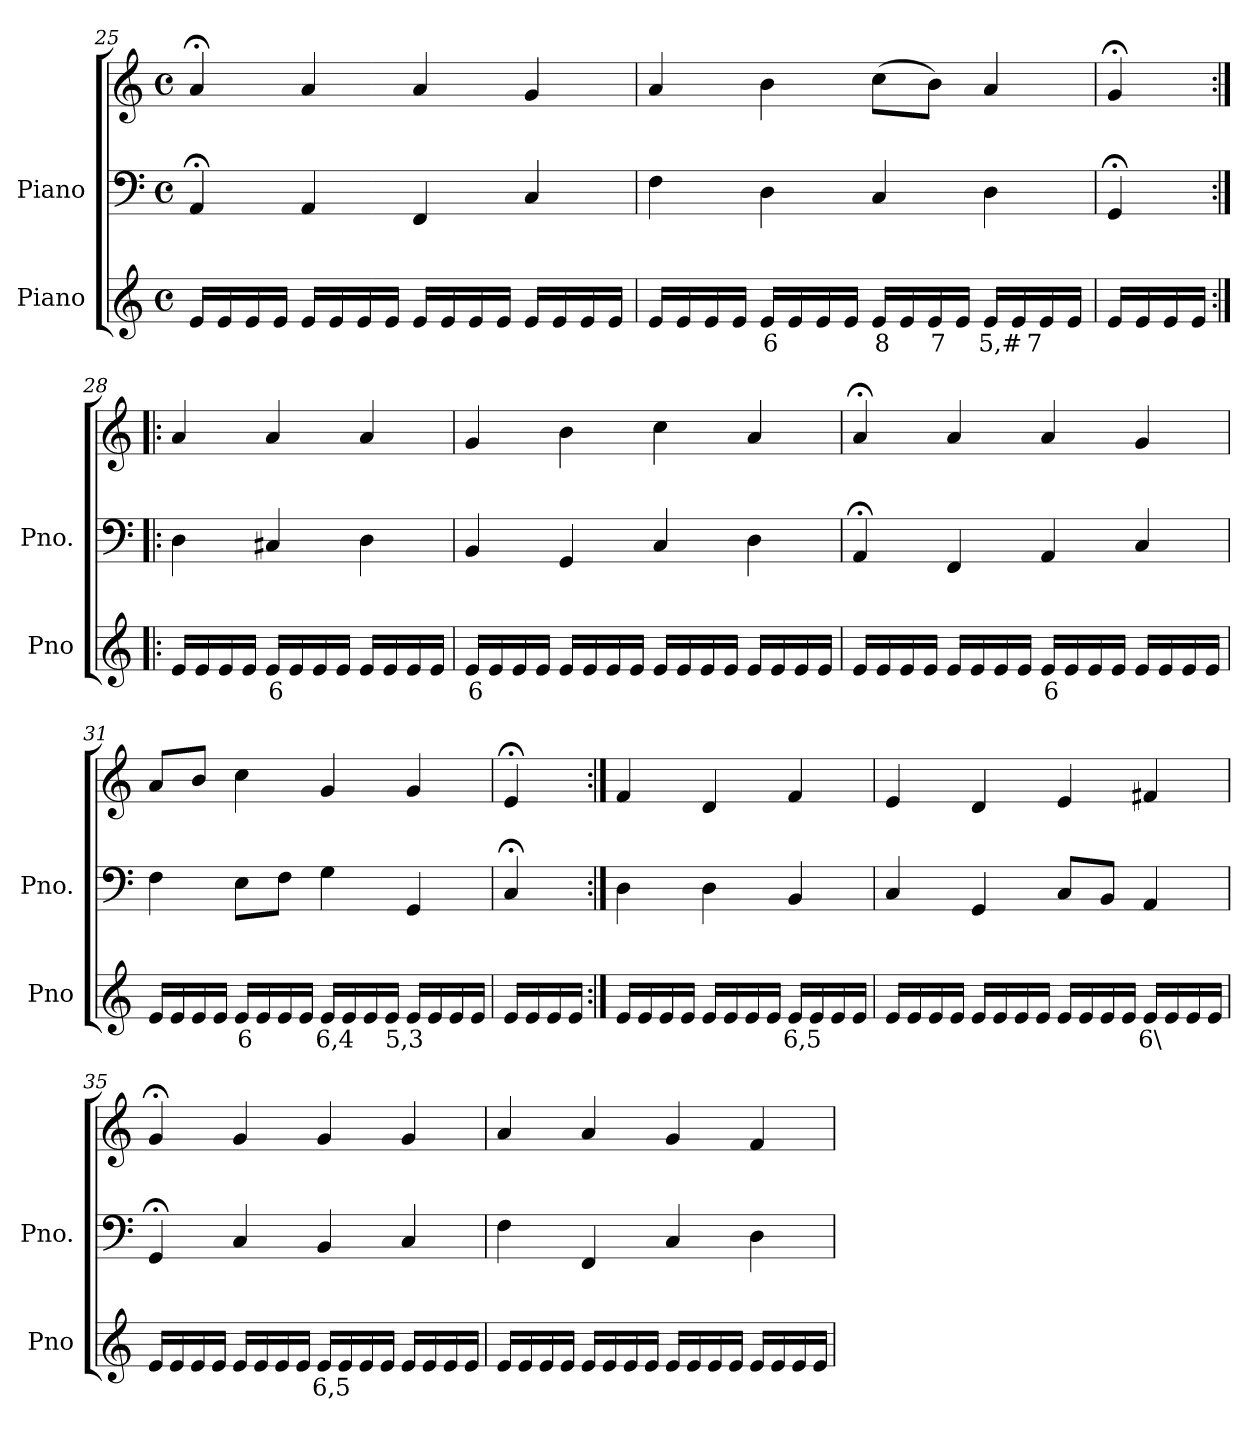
**kern	**text	**kern	**kern
*part2	*part2	*part1	*part1
*staff3	*staff3	*staff2	*staff1
*I"Piano	*	*I"Piano	*
*I'Pno	*	*I'Pno.	*
*clefG2	*	*clefF4	*clefG2
*k[]	*	*k[]	*k[]
*M4/4	*	*M4/4	*M4/4
*met(c)	*	*met(c)	*met(c)
=25	=25	=25	=25
16e/LL	.	4AA;</	4a;</
16e/	.	.	.
16e/	.	.	.
16e/JJ	.	.	.
16e/LL	.	4AA/	4a/
16e/	.	.	.
16e/	.	.	.
16e/JJ	.	.	.
16e/LL	.	4FF/	4a/
16e/	.	.	.
16e/	.	.	.
16e/JJ	.	.	.
16e/LL	.	4C/	4g/
16e/	.	.	.
16e/	.	.	.
16e/JJ	.	.	.
=26	=26	=26	=26
16e/LL	.	4F\	4a/
16e/	.	.	.
16e/	.	.	.
16e/JJ	.	.	.
!	!LO:LY:b	!	!
16e/LL	6	4D\	4b\
16e/	.	.	.
16e/	.	.	.
16e/JJ	.	.	.
!	!LO:LY:b	!	!
16e/LL	8	4C/	(>8cc\L
16e/	.	.	.
!	!LO:LY:b	!	!
16e/	7	.	8b\J)
16e/JJ	.	.	.
!	!LO:LY:b	!	!
16e/LL	5,#	4D\	4a/
16e/	.	.	.
!	!LO:LY:b	!	!
16e/	7	.	.
16e/JJ	.	.	.
=27	=27	=27	=27
16e/LL	.	4GG;</	4g;</
16e/	.	.	.
16e/	.	.	.
16e/JJ	.	.	.
=28:|!|:	=28:|!|:	=28:|!|:	=28:|!|:
16e/LL	.	4D\	4a/
16e/	.	.	.
16e/	.	.	.
16e/JJ	.	.	.
!	!LO:LY:b	!	!
16e/LL	6	4C#X/	4a/
16e/	.	.	.
16e/	.	.	.
16e/JJ	.	.	.
16e/LL	.	4D\	4a/
16e/	.	.	.
16e/	.	.	.
16e/JJ	.	.	.
=29	=29	=29	=29
!	!LO:LY:b	!	!
16e/LL	6	4BB/	4g/
16e/	.	.	.
16e/	.	.	.
16e/JJ	.	.	.
16e/LL	.	4GG/	4b\
16e/	.	.	.
16e/	.	.	.
16e/JJ	.	.	.
16e/LL	.	4C/	4cc\
16e/	.	.	.
16e/	.	.	.
16e/JJ	.	.	.
16e/LL	.	4D\	4a/
16e/	.	.	.
16e/	.	.	.
16e/JJ	.	.	.
=30	=30	=30	=30
16e/LL	.	4AA;</	4a;</
16e/	.	.	.
16e/	.	.	.
16e/JJ	.	.	.
16e/LL	.	4FF/	4a/
16e/	.	.	.
16e/	.	.	.
16e/JJ	.	.	.
!	!LO:LY:b	!	!
16e/LL	6	4AA/	4a/
16e/	.	.	.
16e/	.	.	.
16e/JJ	.	.	.
16e/LL	.	4C/	4g/
16e/	.	.	.
16e/	.	.	.
16e/JJ	.	.	.
=31	=31	=31	=31
16e/LL	.	4F\	8a/L
16e/	.	.	.
16e/	.	.	8b/J
16e/JJ	.	.	.
!	!LO:LY:b	!	!
16e/LL	6	8E\L	4cc\
16e/	.	.	.
16e/	.	8F\J	.
16e/JJ	.	.	.
!	!LO:LY:b	!	!
16e/LL	6,4	4G\	4g/
16e/	.	.	.
16e/	.	.	.
16e/JJ	.	.	.
!	!LO:LY:b	!	!
16e/LL	5,3	4GG/	4g/
16e/	.	.	.
16e/	.	.	.
16e/JJ	.	.	.
=32	=32	=32	=32
16e/LL	.	4C;</	4e;</
16e/	.	.	.
16e/	.	.	.
16e/JJ	.	.	.
=33:|!	=33:|!	=33:|!	=33:|!
16e/LL	.	4D\	4f/
16e/	.	.	.
16e/	.	.	.
16e/JJ	.	.	.
16e/LL	.	4D\	4d/
16e/	.	.	.
16e/	.	.	.
16e/JJ	.	.	.
!	!LO:LY:b	!	!
16e/LL	6,5	4BB/	4f/
16e/	.	.	.
16e/	.	.	.
16e/JJ	.	.	.
=34	=34	=34	=34
16e/LL	.	4C/	4e/
16e/	.	.	.
16e/	.	.	.
16e/JJ	.	.	.
16e/LL	.	4GG/	4d/
16e/	.	.	.
16e/	.	.	.
16e/JJ	.	.	.
16e/LL	.	8C/L	4e/
16e/	.	.	.
16e/	.	8BB/J	.
16e/JJ	.	.	.
!	!LO:LY:b	!	!
16e/LL	6\	4AA/	4f#X/
16e/	.	.	.
16e/	.	.	.
16e/JJ	.	.	.
=35	=35	=35	=35
16e/LL	.	4GG;</	4g;</
16e/	.	.	.
16e/	.	.	.
16e/JJ	.	.	.
16e/LL	.	4C/	4g/
16e/	.	.	.
16e/	.	.	.
16e/JJ	.	.	.
!	!LO:LY:b	!	!
16e/LL	6,5	4BB/	4g/
16e/	.	.	.
16e/	.	.	.
16e/JJ	.	.	.
16e/LL	.	4C/	4g/
16e/	.	.	.
16e/	.	.	.
16e/JJ	.	.	.
=36	=36	=36	=36
16e/LL	.	4F\	4a/
16e/	.	.	.
16e/	.	.	.
16e/JJ	.	.	.
16e/LL	.	4FF/	4a/
16e/	.	.	.
16e/	.	.	.
16e/JJ	.	.	.
16e/LL	.	4C/	4g/
16e/	.	.	.
16e/	.	.	.
16e/JJ	.	.	.
16e/LL	.	4D\	4f/
16e/	.	.	.
16e/	.	.	.
16e/JJ	.	.	.
=	=	=	=
*-	*-	*-	*-
